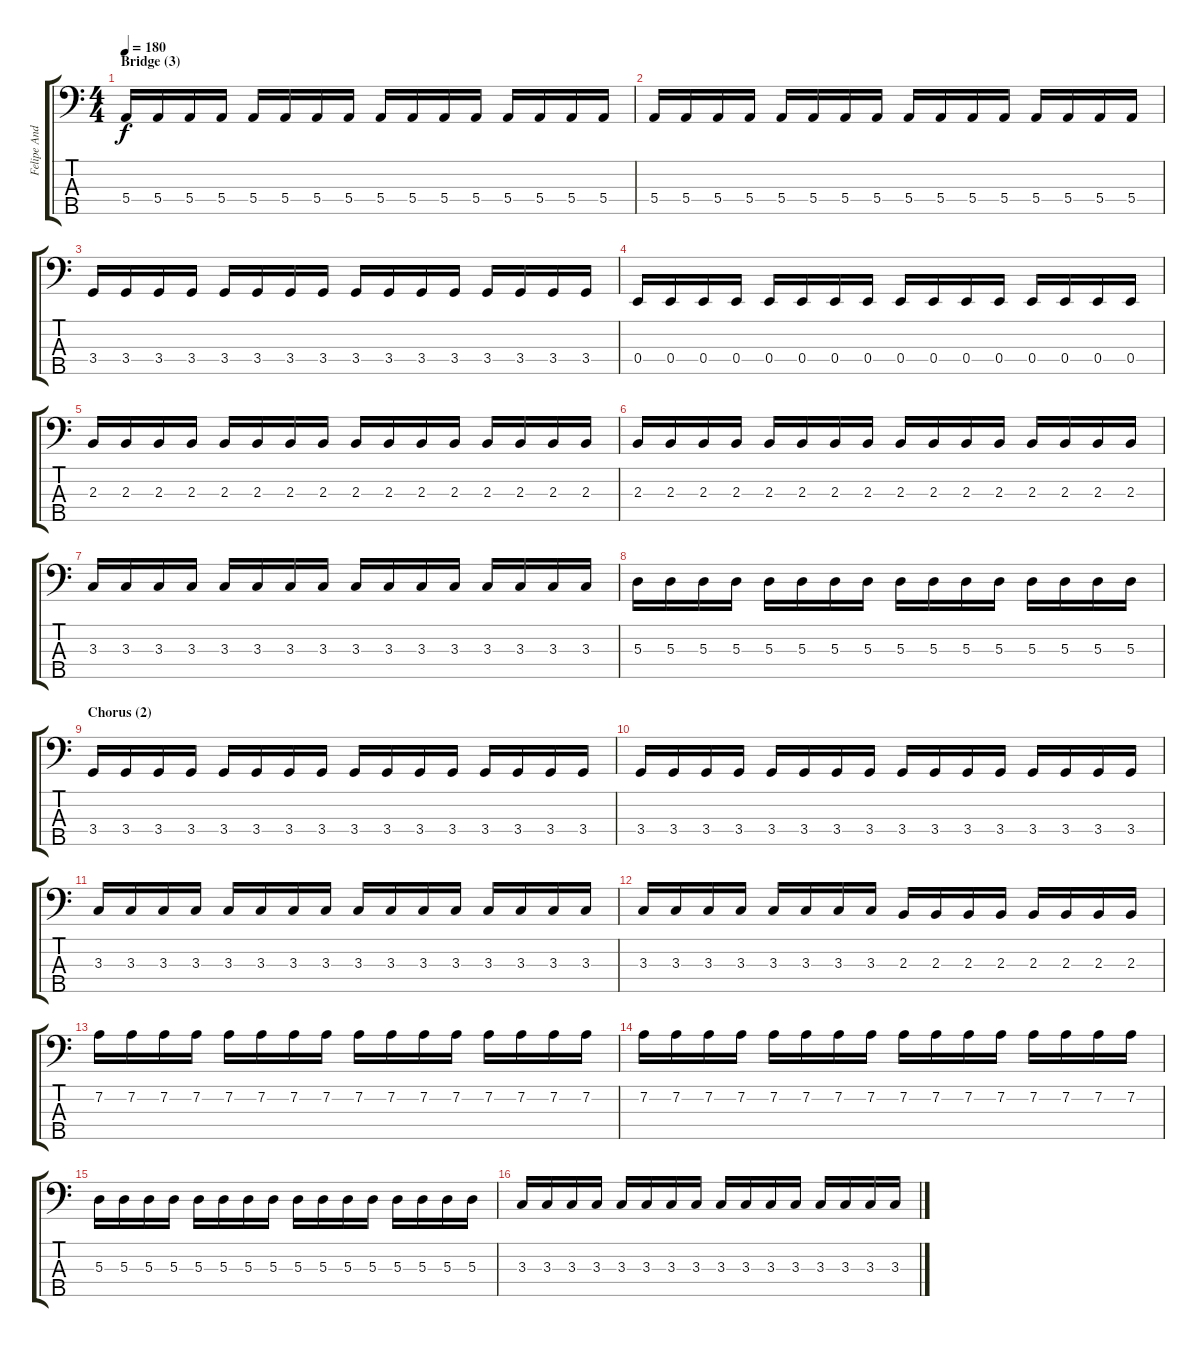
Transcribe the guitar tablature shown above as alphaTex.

\track ("Felipe Andreoli" "Felipe And") {instrument electricbassfinger}
\staff {score tabs}
\tuning (G2 D2 A1 E1 B0) {hide}
\ts (4 4)
\section ("" "Bridge (3)")
\tempo 180
\clef f4
\ks c
5.4.16{dy f} 5.4.16 5.4.16 5.4.16 5.4.16 5.4.16 5.4.16 5.4.16 5.4.16 5.4.16 5.4.16 5.4.16 5.4.16 5.4.16 5.4.16 5.4.16 |
5.4.16 5.4.16 5.4.16 5.4.16 5.4.16 5.4.16 5.4.16 5.4.16 5.4.16 5.4.16 5.4.16 5.4.16 5.4.16 5.4.16 5.4.16 5.4.16 |
3.4.16 3.4.16 3.4.16 3.4.16 3.4.16 3.4.16 3.4.16 3.4.16 3.4.16 3.4.16 3.4.16 3.4.16 3.4.16 3.4.16 3.4.16 3.4.16 |
0.4.16 0.4.16 0.4.16 0.4.16 0.4.16 0.4.16 0.4.16 0.4.16 0.4.16 0.4.16 0.4.16 0.4.16 0.4.16 0.4.16 0.4.16 0.4.16 |
2.3.16 2.3.16 2.3.16 2.3.16 2.3.16 2.3.16 2.3.16 2.3.16 2.3.16 2.3.16 2.3.16 2.3.16 2.3.16 2.3.16 2.3.16 2.3.16 |
2.3.16 2.3.16 2.3.16 2.3.16 2.3.16 2.3.16 2.3.16 2.3.16 2.3.16 2.3.16 2.3.16 2.3.16 2.3.16 2.3.16 2.3.16 2.3.16 |
3.3.16 3.3.16 3.3.16 3.3.16 3.3.16 3.3.16 3.3.16 3.3.16 3.3.16 3.3.16 3.3.16 3.3.16 3.3.16 3.3.16 3.3.16 3.3.16 |
5.3.16 5.3.16 5.3.16 5.3.16 5.3.16 5.3.16 5.3.16 5.3.16 5.3.16 5.3.16 5.3.16 5.3.16 5.3.16 5.3.16 5.3.16 5.3.16 |
\section ("" "Chorus (2)")
3.4.16 3.4.16 3.4.16 3.4.16 3.4.16 3.4.16 3.4.16 3.4.16 3.4.16 3.4.16 3.4.16 3.4.16 3.4.16 3.4.16 3.4.16 3.4.16 |
3.4.16 3.4.16 3.4.16 3.4.16 3.4.16 3.4.16 3.4.16 3.4.16 3.4.16 3.4.16 3.4.16 3.4.16 3.4.16 3.4.16 3.4.16 3.4.16 |
3.3.16 3.3.16 3.3.16 3.3.16 3.3.16 3.3.16 3.3.16 3.3.16 3.3.16 3.3.16 3.3.16 3.3.16 3.3.16 3.3.16 3.3.16 3.3.16 |
3.3.16 3.3.16 3.3.16 3.3.16 3.3.16 3.3.16 3.3.16 3.3.16 2.3.16 2.3.16 2.3.16 2.3.16 2.3.16 2.3.16 2.3.16 2.3.16 |
7.2.16 7.2.16 7.2.16 7.2.16 7.2.16 7.2.16 7.2.16 7.2.16 7.2.16 7.2.16 7.2.16 7.2.16 7.2.16 7.2.16 7.2.16 7.2.16 |
7.2.16 7.2.16 7.2.16 7.2.16 7.2.16 7.2.16 7.2.16 7.2.16 7.2.16 7.2.16 7.2.16 7.2.16 7.2.16 7.2.16 7.2.16 7.2.16 |
5.3.16 5.3.16 5.3.16 5.3.16 5.3.16 5.3.16 5.3.16 5.3.16 5.3.16 5.3.16 5.3.16 5.3.16 5.3.16 5.3.16 5.3.16 5.3.16 |
3.3.16 3.3.16 3.3.16 3.3.16 3.3.16 3.3.16 3.3.16 3.3.16 3.3.16 3.3.16 3.3.16 3.3.16 3.3.16 3.3.16 3.3.16 3.3.16
